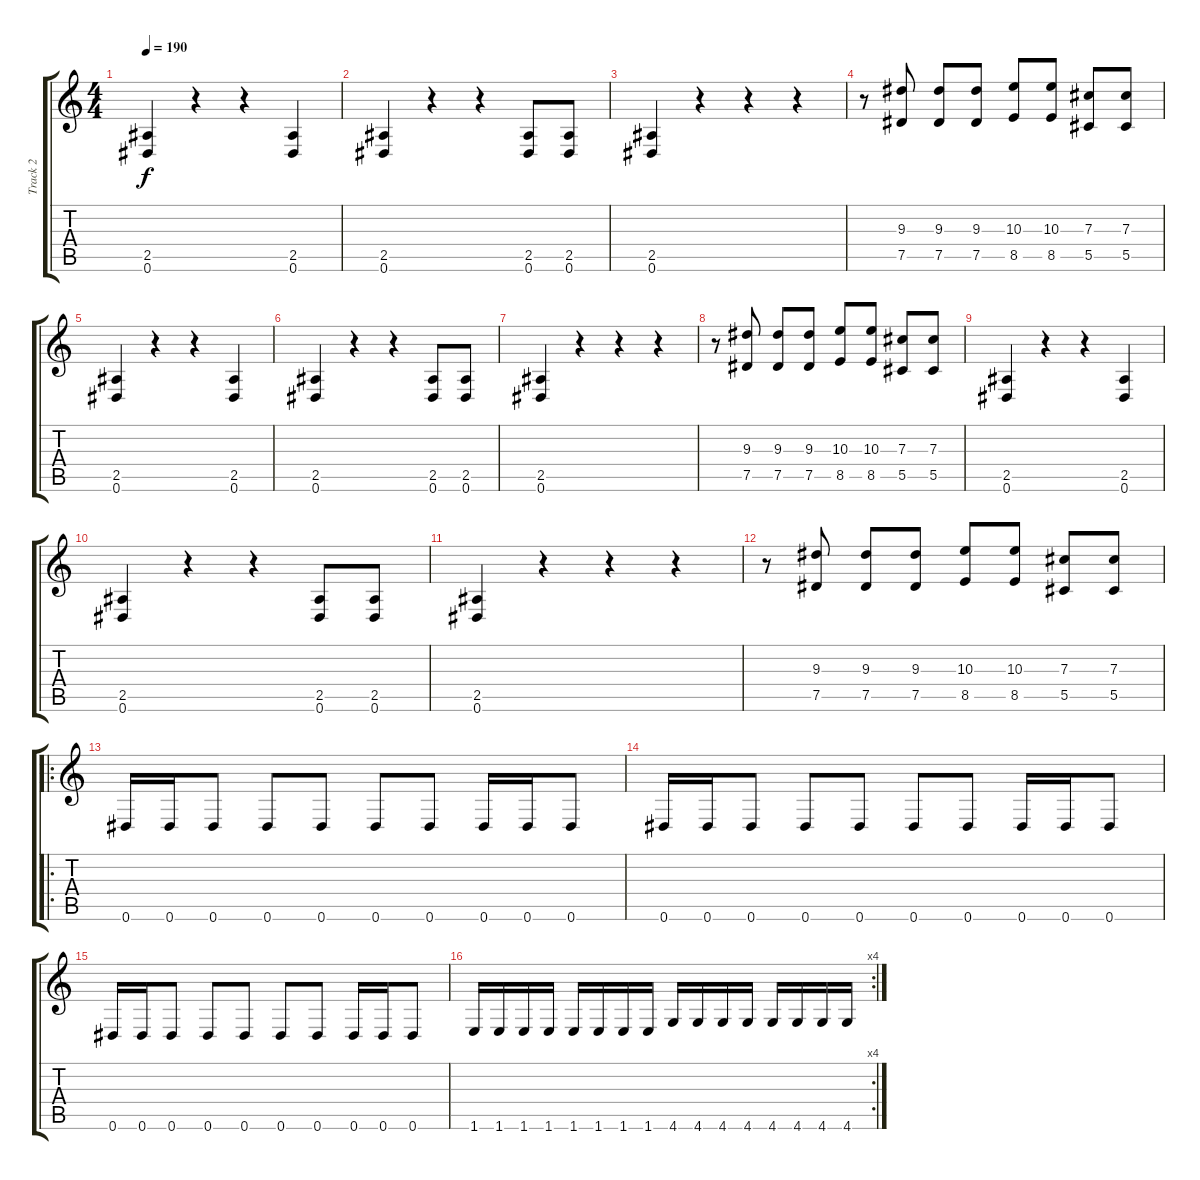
\track ("Track 2" "Track 2") {instrument distortionguitar}
\staff {score tabs}
\tuning (Eb4 Bb3 Gb3 Db3 Ab2 Eb2) {hide}
\ts (4 4)
\tempo 190
\clef g2
\ks c
(2.5 0.6).4{dy f} r.4 r.4 (2.5 0.6).4 |
(2.5 0.6).4 r.4 r.4 (2.5 0.6).8 (2.5 0.6).8 |
(2.5 0.6).4 r.4 r.4 r.4 |
r.8 (9.3 7.5).8 (9.3 7.5).8 (9.3 7.5).8 (10.3 8.5).8 (10.3 8.5).8 (7.3 5.5).8 (7.3 5.5).8 |
(2.5 0.6).4 r.4 r.4 (2.5 0.6).4 |
(2.5 0.6).4 r.4 r.4 (2.5 0.6).8 (2.5 0.6).8 |
(2.5 0.6).4 r.4 r.4 r.4 |
r.8 (9.3 7.5).8 (9.3 7.5).8 (9.3 7.5).8 (10.3 8.5).8 (10.3 8.5).8 (7.3 5.5).8 (7.3 5.5).8 |
(2.5 0.6).4 r.4 r.4 (2.5 0.6).4 |
(2.5 0.6).4 r.4 r.4 (2.5 0.6).8 (2.5 0.6).8 |
(2.5 0.6).4 r.4 r.4 r.4 |
r.8 (9.3 7.5).8 (9.3 7.5).8 (9.3 7.5).8 (10.3 8.5).8 (10.3 8.5).8 (7.3 5.5).8 (7.3 5.5).8 |
\ro
0.6.16 0.6.16 0.6.8 0.6.8 0.6.8 0.6.8 0.6.8 0.6.16 0.6.16 0.6.8 |
0.6.16 0.6.16 0.6.8 0.6.8 0.6.8 0.6.8 0.6.8 0.6.16 0.6.16 0.6.8 |
0.6.16 0.6.16 0.6.8 0.6.8 0.6.8 0.6.8 0.6.8 0.6.16 0.6.16 0.6.8 |
\rc 4
1.6.16 1.6.16 1.6.16 1.6.16 1.6.16 1.6.16 1.6.16 1.6.16 4.6.16 4.6.16 4.6.16 4.6.16 4.6.16 4.6.16 4.6.16 4.6.16
